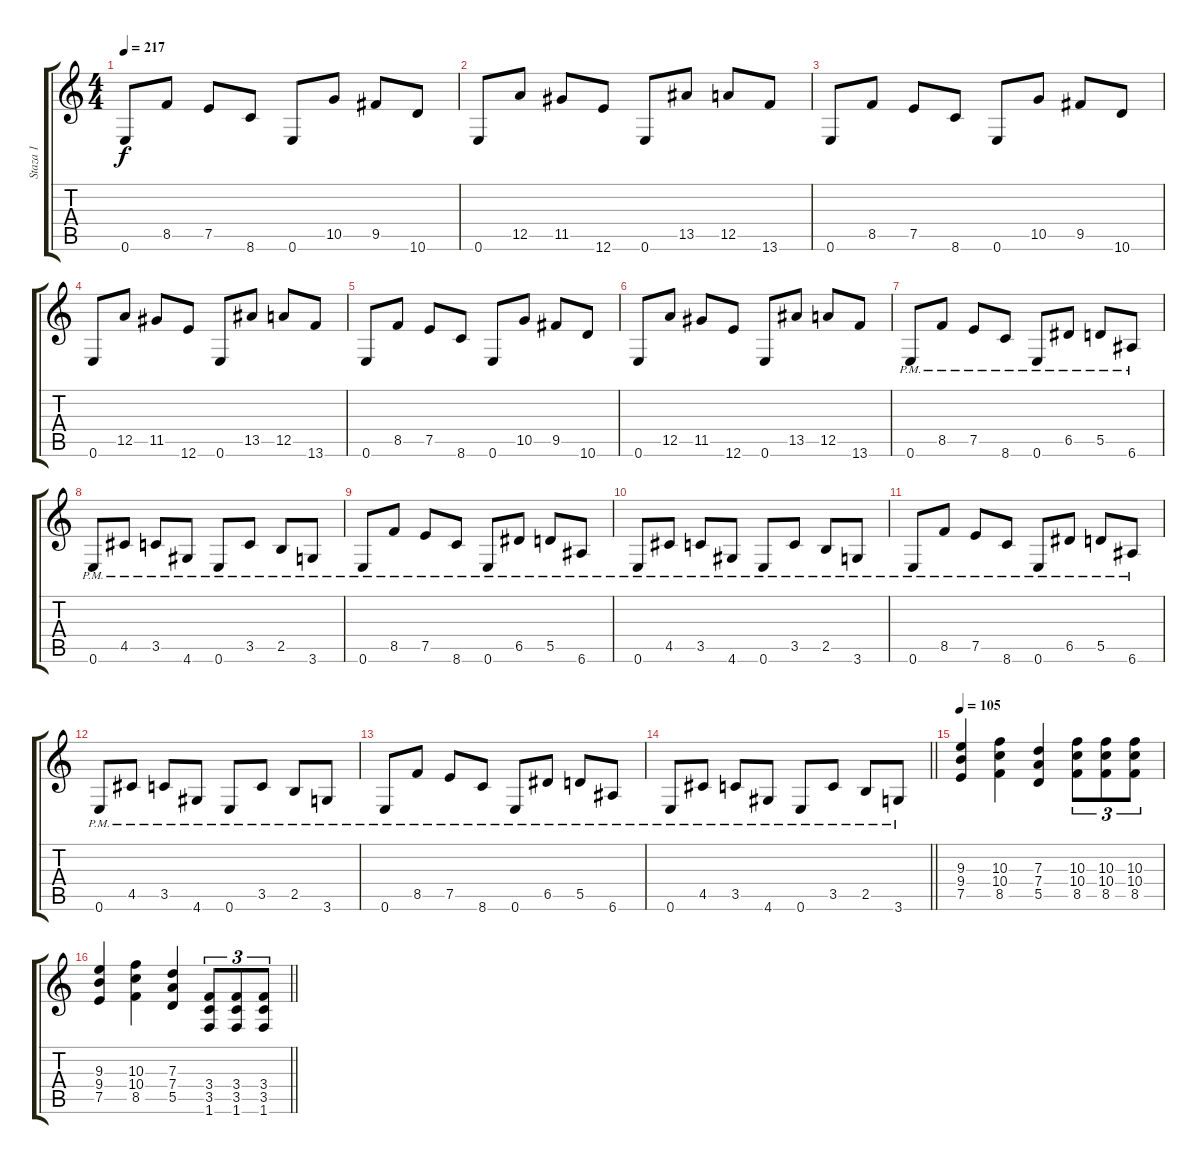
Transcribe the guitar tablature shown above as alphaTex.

\track ("Staza 1" "Staza 1") {instrument overdrivenguitar}
\staff {score tabs}
\tuning (E4 B3 G3 D3 A2 E2) {hide}
\ts (4 4)
\section ("" "")
\tempo 217
\clef g2
\ks c
0.6.8{dy f} 8.5.8 7.5.8 8.6.8 0.6.8 10.5.8 9.5.8 10.6.8 |
0.6.8 12.5.8 11.5.8 12.6.8 0.6.8 13.5.8 12.5.8 13.6.8 |
0.6.8 8.5.8 7.5.8 8.6.8 0.6.8 10.5.8 9.5.8 10.6.8 |
0.6.8 12.5.8 11.5.8 12.6.8 0.6.8 13.5.8 12.5.8 13.6.8 |
0.6.8 8.5.8 7.5.8 8.6.8 0.6.8 10.5.8 9.5.8 10.6.8 |
0.6.8 12.5.8 11.5.8 12.6.8 0.6.8 13.5.8 12.5.8 13.6.8 |
0.6{pm}.8 8.5{pm}.8 7.5{pm}.8 8.6{pm}.8 0.6{pm}.8 6.5{pm}.8 5.5{pm}.8 6.6{pm}.8 |
0.6{pm}.8 4.5{pm}.8 3.5{pm}.8 4.6{pm}.8 0.6{pm}.8 3.5{pm}.8 2.5{pm}.8 3.6{pm}.8 |
0.6{pm}.8 8.5{pm}.8 7.5{pm}.8 8.6{pm}.8 0.6{pm}.8 6.5{pm}.8 5.5{pm}.8 6.6{pm}.8 |
0.6{pm}.8 4.5{pm}.8 3.5{pm}.8 4.6{pm}.8 0.6{pm}.8 3.5{pm}.8 2.5{pm}.8 3.6{pm}.8 |
0.6{pm}.8 8.5{pm}.8 7.5{pm}.8 8.6{pm}.8 0.6{pm}.8 6.5{pm}.8 5.5{pm}.8 6.6{pm}.8 |
0.6{pm}.8 4.5{pm}.8 3.5{pm}.8 4.6{pm}.8 0.6{pm}.8 3.5{pm}.8 2.5{pm}.8 3.6{pm}.8 |
0.6{pm}.8 8.5{pm}.8 7.5{pm}.8 8.6{pm}.8 0.6{pm}.8 6.5{pm}.8 5.5{pm}.8 6.6{pm}.8 |
\barLineRight lightlight
0.6{pm}.8 4.5{pm}.8 3.5{pm}.8 4.6{pm}.8 0.6{pm}.8 3.5{pm}.8 2.5{pm}.8 3.6{pm}.8 |
\section ("" "")
\tempo 105
(9.3 9.4 7.5).4 (10.3 10.4 8.5).4 (7.3 7.4 5.5).4 (10.3 10.4 8.5).8{tu (3 2)} (10.3 10.4 8.5).8{tu (3 2)} (10.3 10.4 8.5).8{tu (3 2)} |
\barLineRight lightlight
(9.3 9.4 7.5).4 (10.3 10.4 8.5).4 (7.3 7.4 5.5).4 (3.4 3.5 1.6).8{tu (3 2)} (3.4 3.5 1.6).8{tu (3 2)} (3.4 3.5 1.6).8{tu (3 2)}
